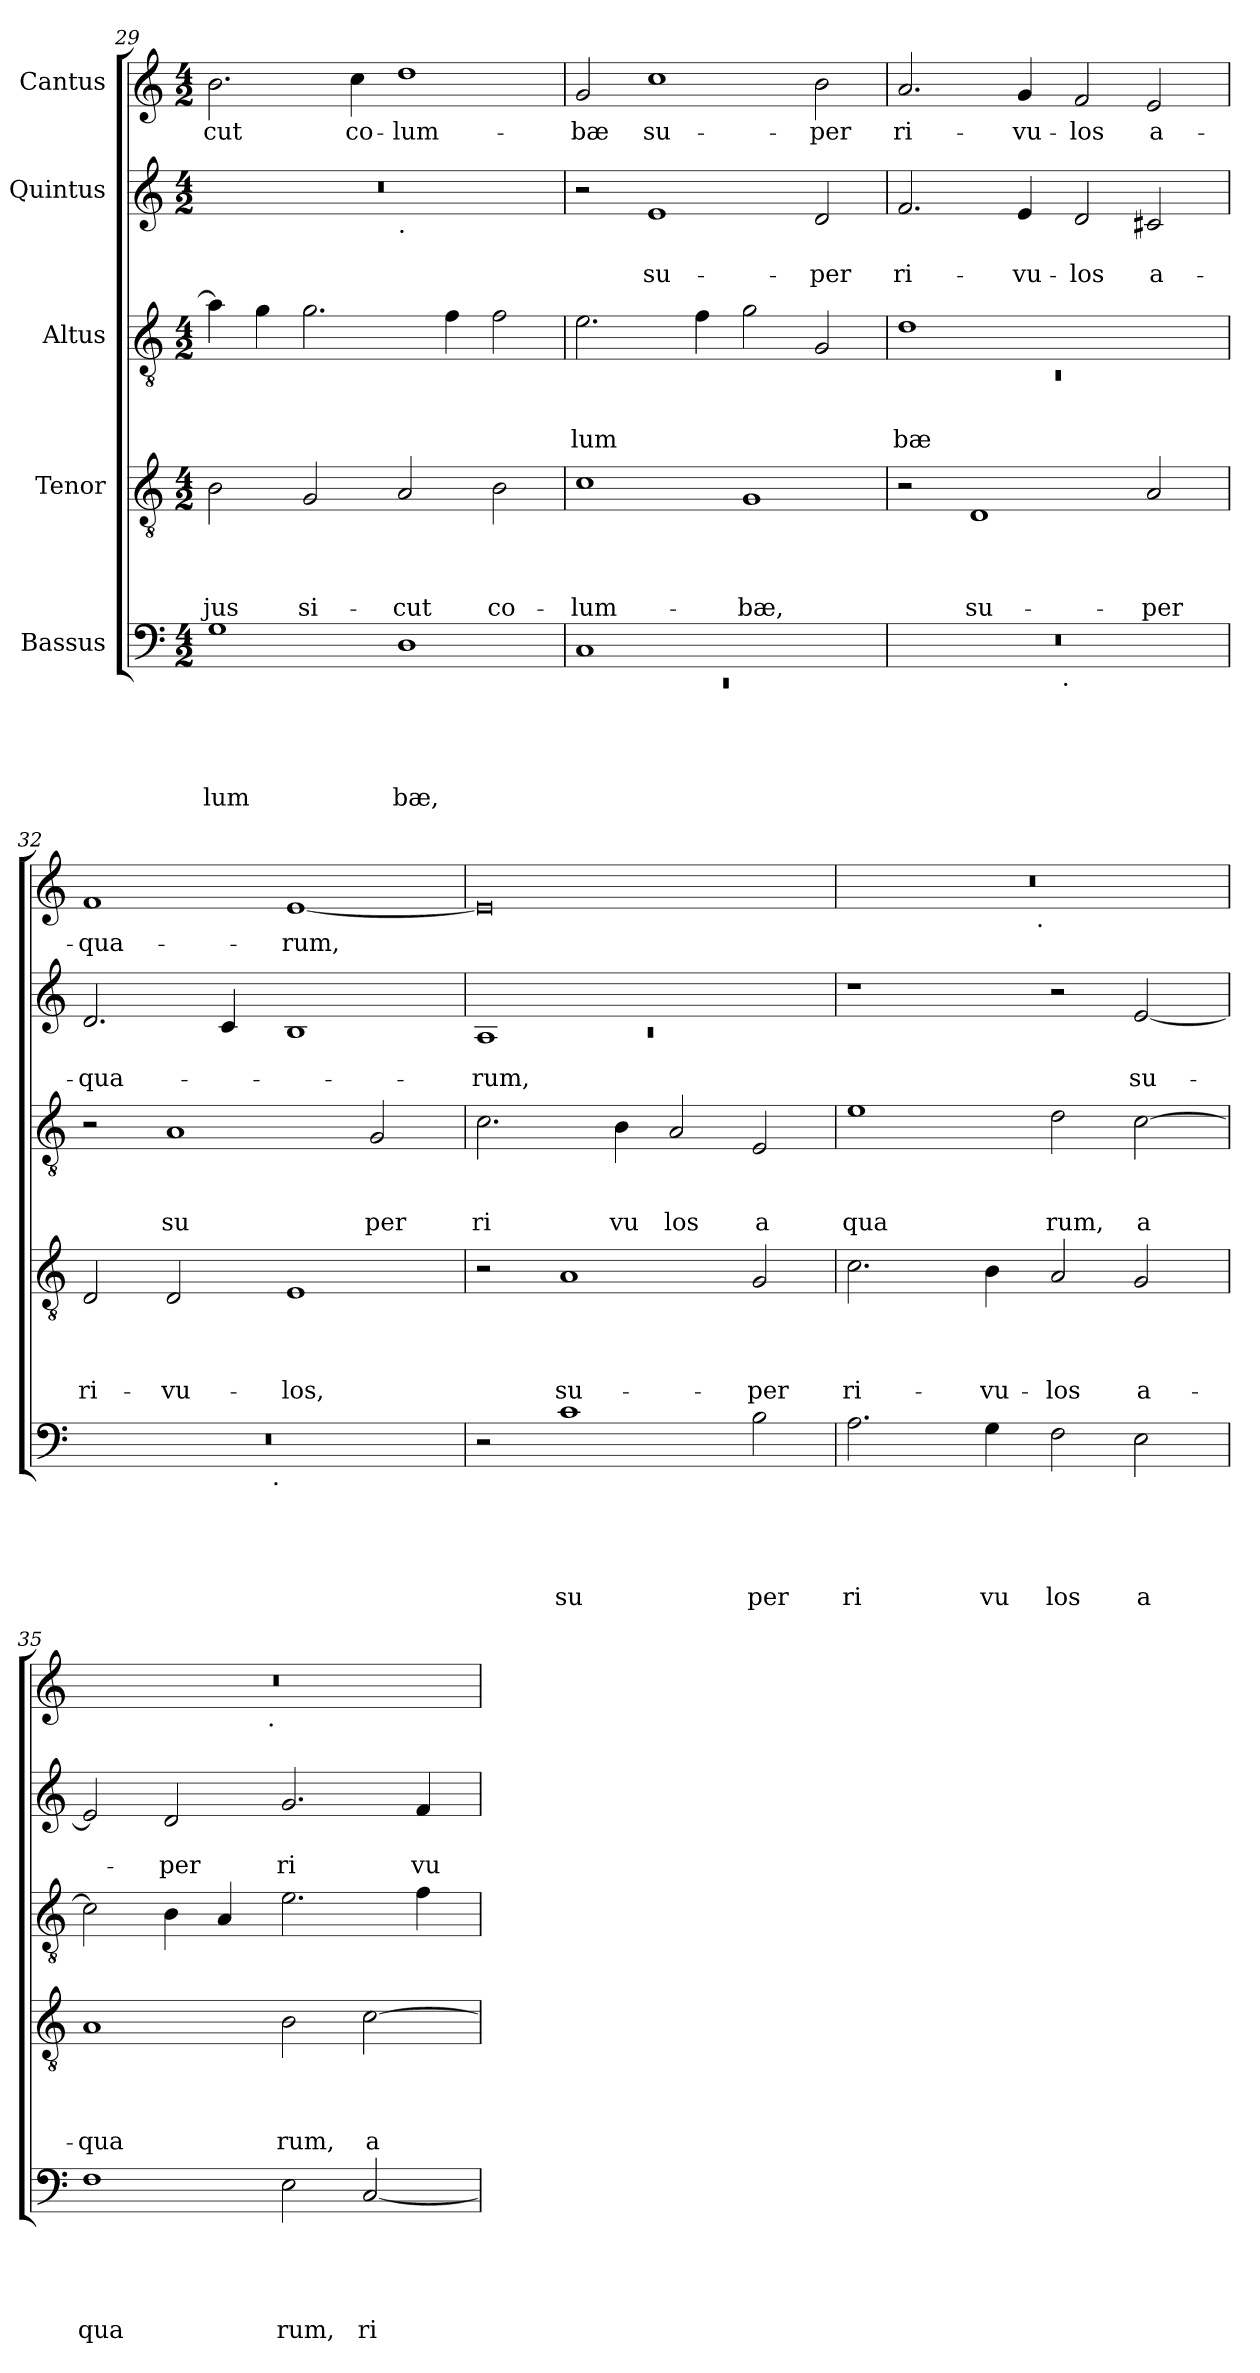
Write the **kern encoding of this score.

**kern	**text	**text	**text	**text	**text	**kern	**text	**text	**text	**text	**kern	**text	**text	**text	**kern	**text	**text	**kern	**text
*part5	*part5	*part5	*part5	*part5	*part5	*part4	*part4	*part4	*part4	*part4	*part3	*part3	*part3	*part3	*part2	*part2	*part2	*part1	*part1
*staff5	*staff5	*staff5	*staff5	*staff5	*staff5	*staff4	*staff4	*staff4	*staff4	*staff4	*staff3	*staff3	*staff3	*staff3	*staff2	*staff2	*staff2	*staff1	*staff1
*I"Bassus	*	*	*	*	*	*I"Tenor	*	*	*	*	*I"Altus	*	*	*	*I"Quintus	*	*	*I"Cantus	*
*clefF4	*	*	*	*	*	*clefGv2	*	*	*	*	*clefGv2	*	*	*	*clefG2	*	*	*clefG2	*
*k[]	*	*	*	*	*	*k[]	*	*	*	*	*k[]	*	*	*	*k[]	*	*	*k[]	*
*C:	*	*	*	*	*	*C:	*	*	*	*	*C:	*	*	*	*C:	*	*	*C:	*
*M4/2	*	*	*	*	*	*M4/2	*	*	*	*	*M4/2	*	*	*	*M4/2	*	*	*M4/2	*
=29	=29	=29	=29	=29	=29	=29	=29	=29	=29	=29	=29	=29	=29	=29	=29	=29	=29	=29	=29
!	!	!	!	!	!LO:LY:b	!	!	!	!	!LO:LY:b	!	!	!	!	!	!	!	!	!LO:LY:b
*	*	*	*	*	*	*	*	*	*	*	*	*	*	*	*^	*	*	*	*
1G	.	.	.	.	lum	2B\	.	.	.	-jus	4a\]	.	.	.	0r	1ryy	.	.	2.b\	-cut
.	.	.	.	.	.	.	.	.	.	.	4g\	.	.	.	.	.	.	.	.	.
!	!	!	!	!	!	!	!	!	!	!LO:LY:b	!	!	!	!	!	!	!	!	!	!
.	.	.	.	.	.	2G/	.	.	.	si-	2.g\	.	.	.	.	.	.	.	.	.
!	!	!	!	!	!	!	!	!	!	!	!	!	!	!	!	!	!	!	!	!LO:LY:b
.	.	.	.	.	.	.	.	.	.	.	.	.	.	.	.	.	.	.	4cc\	co-
!	!	!	!	!	!	!	!	!	!	!	!	!	!	!	!	!LO:TX:b:t=.	!	!	!	!
!	!	!	!	!	!LO:LY:b	!	!	!	!	!LO:LY:b	!	!	!	!	!	!	!	!	!	!LO:LY:b
1D	.	.	.	.	bæ,	2A/	.	.	.	-cut	.	.	.	.	.	1ryy	.	.	1dd	-lum-
.	.	.	.	.	.	.	.	.	.	.	4f\	.	.	.	.	.	.	.	.	.
!	!	!	!	!	!	!	!	!	!	!LO:LY:b	!	!	!	!	!	!	!	!	!	!
.	.	.	.	.	.	2B\	.	.	.	co-	2f\	.	.	.	.	.	.	.	.	.
=30	=30	=30	=30	=30	=30	=30	=30	=30	=30	=30	=30	=30	=30	=30	=30	=30	=30	=30	=30	=30
*^	*	*	*	*	*	*	*	*	*	*	*	*	*	*	*	*	*	*	*	*
!	!LO:N:vis=1	!	!	!	!	!	!	!	!	!	!LO:LY:b	!	!	!	!LO:LY:b	!	!	!	!	!	!LO:LY:b
*	*	*	*	*	*	*	*	*	*	*	*	*	*	*	*	*v	*v	*	*	*	*
1C	0rEE	.	.	.	.	.	1c	.	.	.	-lum-	2.e\	.	.	lum	2r	.	.	2g/	-bæ
!	!	!	!	!	!	!	!	!	!	!	!	!	!	!	!	!	!	!LO:LY:b	!	!LO:LY:b
.	.	.	.	.	.	.	.	.	.	.	.	.	.	.	.	1e	.	su-	1cc	su-
.	.	.	.	.	.	.	.	.	.	.	.	4f\	.	.	.	.	.	.	.	.
!	!	!	!	!	!	!	!	!	!	!	!LO:LY:b	!	!	!	!	!	!	!	!	!
1ryy	.	.	.	.	.	.	1G	.	.	.	-bæ,	2g\	.	.	.	.	.	.	.	.
!	!	!	!	!	!	!	!	!	!	!	!	!	!	!	!	!	!	!LO:LY:b	!	!LO:LY:b
.	.	.	.	.	.	.	.	.	.	.	.	2G/	.	.	.	2d/	.	-per	2b\	-per
=31	=31	=31	=31	=31	=31	=31	=31	=31	=31	=31	=31	=31	=31	=31	=31	=31	=31	=31	=31	=31
*	*	*	*	*	*	*	*	*	*	*	*	*^	*	*	*	*	*	*	*	*
!	!	!	!	!	!	!	!	!	!	!	!	!	!LO:N:vis=1	!	!	!LO:LY:b	!	!	!LO:LY:b	!	!LO:LY:b
0r	2ryy	.	.	.	.	.	2r	.	.	.	.	1d	0rC	.	.	bæ	2.f/	.	ri-	2.a/	ri-
!	!	!	!	!	!	!	!	!	!	!	!LO:LY:b	!	!	!	!	!	!	!	!	!	!
.	4...ryy	.	.	.	.	.	1D	.	.	.	su-	.	.	.	.	.	.	.	.	.	.
!	!	!	!	!	!	!	!	!	!	!	!	!	!	!	!	!	!	!	!LO:LY:b	!	!LO:LY:b
.	.	.	.	.	.	.	.	.	.	.	.	.	.	.	.	.	4e/	.	-vu-	4g/	-vu-
!	!LO:TX:b:t=.	!	!	!	!	!	!	!	!	!	!	!	!	!	!	!	!	!	!	!	!
.	1ryy	.	.	.	.	.	.	.	.	.	.	.	.	.	.	.	.	.	.	.	.
!	!	!	!	!	!	!	!	!	!	!	!	!	!	!	!	!	!	!	!LO:LY:b	!	!LO:LY:b
.	.	.	.	.	.	.	.	.	.	.	.	1ryy	.	.	.	.	2d/	.	-los	2f/	-los
!	!	!	!	!	!	!	!	!	!	!	!LO:LY:b	!	!	!	!	!	!	!	!LO:LY:b	!	!LO:LY:b
.	.	.	.	.	.	.	2A/	.	.	.	-per	.	.	.	.	.	2c#X/	.	a-	2e/	a-
.	32ryy	.	.	.	.	.	.	.	.	.	.	.	.	.	.	.	.	.	.	.	.
=32	=32	=32	=32	=32	=32	=32	=32	=32	=32	=32	=32	=32	=32	=32	=32	=32	=32	=32	=32	=32	=32
!	!	!	!	!	!	!	!	!	!	!	!LO:LY:b	!	!	!	!	!	!	!	!LO:LY:b	!	!LO:LY:b
*	*	*	*	*	*	*	*	*	*	*	*	*v	*v	*	*	*	*	*	*	*	*
0r	2ryy	.	.	.	.	.	2D/	.	.	.	ri-	2r	.	.	.	2.d/	.	-qua-	1f	-qua-
!	!	!	!	!	!	!	!	!	!	!	!LO:LY:b	!	!	!	!LO:LY:b	!	!	!	!	!
.	4...ryy	.	.	.	.	.	2D/	.	.	.	-vu-	1A	.	.	su	.	.	.	.	.
.	.	.	.	.	.	.	.	.	.	.	.	.	.	.	.	4c/	.	.	.	.
!	!LO:TX:b:t=.	!	!	!	!	!	!	!	!	!	!	!	!	!	!	!	!	!	!	!
.	1ryy	.	.	.	.	.	.	.	.	.	.	.	.	.	.	.	.	.	.	.
!	!	!	!	!	!	!	!	!	!	!	!LO:LY:b	!	!	!	!	!	!	!	!	!LO:LY:b
.	.	.	.	.	.	.	1E	.	.	.	-los,	.	.	.	.	1B	.	.	[<1e	-rum,
!	!	!	!	!	!	!	!	!	!	!	!	!	!	!	!LO:LY:b	!	!	!	!	!
.	.	.	.	.	.	.	.	.	.	.	.	2G/	.	.	per	.	.	.	.	.
.	32ryy	.	.	.	.	.	.	.	.	.	.	.	.	.	.	.	.	.	.	.
=33	=33	=33	=33	=33	=33	=33	=33	=33	=33	=33	=33	=33	=33	=33	=33	=33	=33	=33	=33	=33
*	*	*	*	*	*	*	*	*	*	*	*	*	*	*	*	*^	*	*	*	*
!	!	!	!	!	!	!	!	!	!	!	!	!	!	!	!LO:LY:b	!	!LO:N:vis=1	!	!LO:LY:b	!	!
*v	*v	*	*	*	*	*	*	*	*	*	*	*	*	*	*	*	*	*	*	*	*
2r	.	.	.	.	.	2r	.	.	.	.	2.c\	.	.	ri	1A	0rc	.	-rum,	0e]	.
!	!	!	!	!	!LO:LY:b	!	!	!	!	!LO:LY:b	!	!	!	!	!	!	!	!	!	!
1c	.	.	.	.	su	1A	.	.	.	su-	.	.	.	.	.	.	.	.	.	.
!	!	!	!	!	!	!	!	!	!	!	!	!	!	!LO:LY:b	!	!	!	!	!	!
.	.	.	.	.	.	.	.	.	.	.	4B\	.	.	vu	.	.	.	.	.	.
!	!	!	!	!	!	!	!	!	!	!	!	!	!	!LO:LY:b	!	!	!	!	!	!
.	.	.	.	.	.	.	.	.	.	.	2A/	.	.	los	1ryy	.	.	.	.	.
!	!	!	!	!	!LO:LY:b	!	!	!	!	!LO:LY:b	!	!	!	!LO:LY:b	!	!	!	!	!	!
2B\	.	.	.	.	per	2G/	.	.	.	-per	2E/	.	.	a	.	.	.	.	.	.
*	*	*	*	*	*	*	*	*	*	*	*	*	*	*	*v	*v	*	*	*	*
=34	=34	=34	=34	=34	=34	=34	=34	=34	=34	=34	=34	=34	=34	=34	=34	=34	=34	=34	=34
!	!	!	!	!	!LO:LY:b	!	!	!	!	!LO:LY:b	!	!	!	!LO:LY:b	!	!	!	!	!
*	*	*	*	*	*	*	*	*	*	*	*	*	*	*	*	*	*	*^	*
2.A\	.	.	.	.	ri	2.c\	.	.	.	ri-	1e	.	.	qua	1r	.	.	0r	2ryy	.
.	.	.	.	.	.	.	.	.	.	.	.	.	.	.	.	.	.	.	4...ryy	.
!	!	!	!	!	!LO:LY:b	!	!	!	!	!LO:LY:b	!	!	!	!	!	!	!	!	!	!
4G\	.	.	.	.	vu	4B\	.	.	.	-vu-	.	.	.	.	.	.	.	.	.	.
!	!	!	!	!	!	!	!	!	!	!	!	!	!	!	!	!	!	!	!LO:TX:b:t=.	!
.	.	.	.	.	.	.	.	.	.	.	.	.	.	.	.	.	.	.	1ryy	.
!	!	!	!	!	!LO:LY:b	!	!	!	!	!LO:LY:b	!	!	!	!LO:LY:b	!	!	!	!	!	!
2F\	.	.	.	.	los	2A/	.	.	.	-los	2d\	.	.	rum,	2r	.	.	.	.	.
!	!	!	!	!	!LO:LY:b	!	!	!	!	!LO:LY:b	!	!	!	!LO:LY:b	!	!	!LO:LY:b	!	!	!
2E\	.	.	.	.	a	2G/	.	.	.	a-	[<2c\	.	.	a	[<2e/	.	su-	.	.	.
.	.	.	.	.	.	.	.	.	.	.	.	.	.	.	.	.	.	.	32ryy	.
!!LO:LB:g=z	!!
=35	=35	=35	=35	=35	=35	=35	=35	=35	=35	=35	=35	=35	=35	=35	=35	=35	=35	=35	=35	=35
!	!	!	!	!	!LO:LY:b	!	!	!	!	!LO:LY:b	!	!	!	!	!	!	!	!	!	!
1F	.	.	.	.	qua	1A	.	.	.	-qua	2c\]	.	.	.	2e/]	.	.	0r	2ryy	.
!	!	!	!	!	!	!	!	!	!	!	!	!	!	!	!	!	!LO:LY:b	!	!	!
.	.	.	.	.	.	.	.	.	.	.	4B\	.	.	.	2d/	.	-per	.	4...ryy	.
.	.	.	.	.	.	.	.	.	.	.	4A/	.	.	.	.	.	.	.	.	.
!	!	!	!	!	!	!	!	!	!	!	!	!	!	!	!	!	!	!	!LO:TX:b:t=.	!
.	.	.	.	.	.	.	.	.	.	.	.	.	.	.	.	.	.	.	1ryy	.
!	!	!	!	!	!LO:LY:b	!	!	!	!	!LO:LY:b	!	!	!	!	!	!	!LO:LY:b	!	!	!
2E\	.	.	.	.	rum,	2B\	.	.	.	rum,	2.e\	.	.	.	2.g/	.	ri	.	.	.
!	!	!	!	!	!LO:LY:b	!	!	!	!	!LO:LY:b	!	!	!	!	!	!	!	!	!	!
[<2C/	.	.	.	.	ri	[>2c\	.	.	.	a	.	.	.	.	.	.	.	.	.	.
!	!	!	!	!	!	!	!	!	!	!	!	!	!	!	!	!	!LO:LY:b	!	!	!
.	.	.	.	.	.	.	.	.	.	.	4f\	.	.	.	4f/	.	vu	.	.	.
.	.	.	.	.	.	.	.	.	.	.	.	.	.	.	.	.	.	.	32ryy	.
*	*	*	*	*	*	*	*	*	*	*	*	*	*	*	*	*	*	*v	*v	*
=	=	=	=	=	=	=	=	=	=	=	=	=	=	=	=	=	=	=	=
*-	*-	*-	*-	*-	*-	*-	*-	*-	*-	*-	*-	*-	*-	*-	*-	*-	*-	*-	*-
